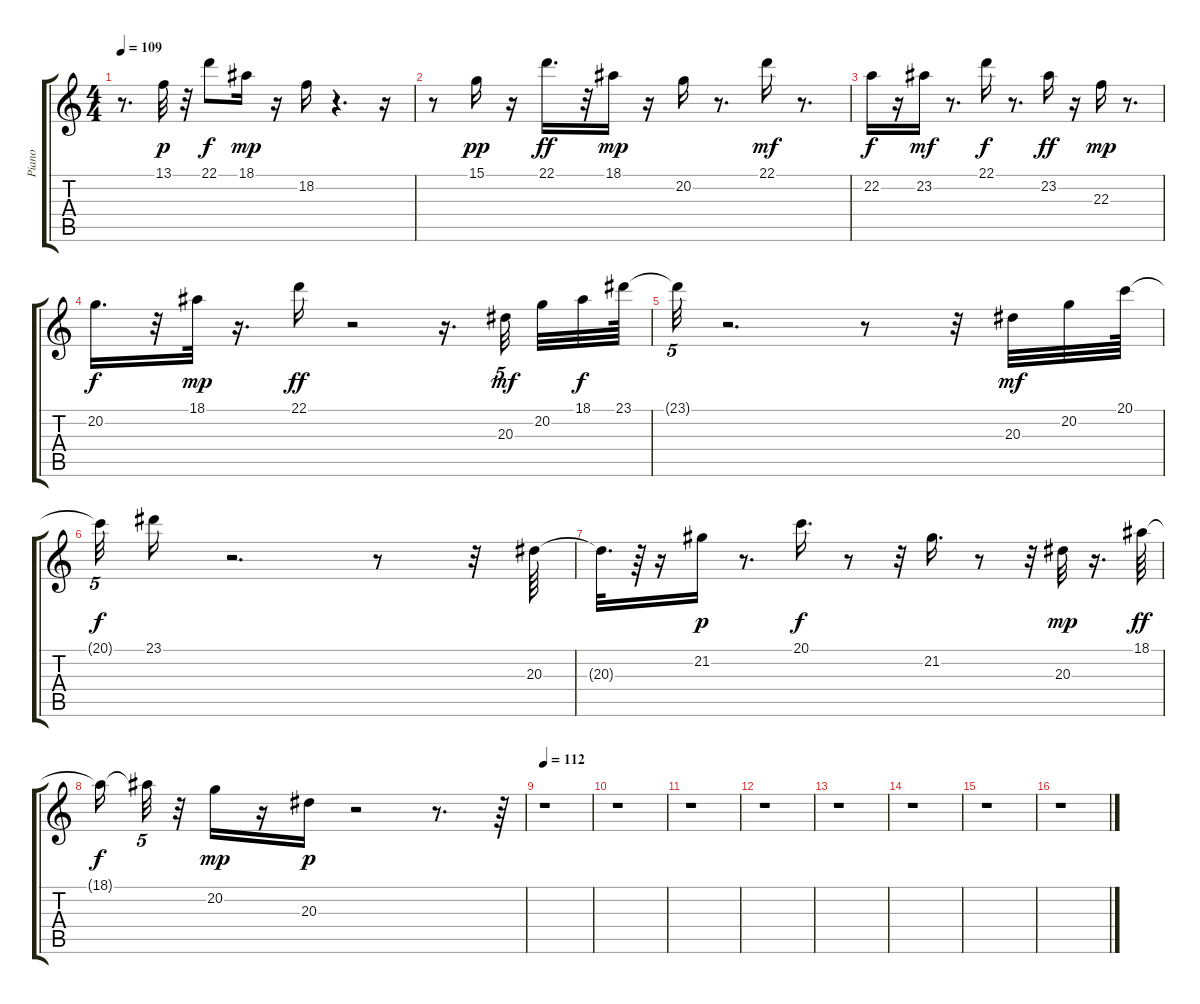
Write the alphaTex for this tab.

\track ("Piano" "Piano") {instrument electricgrandpiano}
\staff {score tabs}
\tuning (E4 B3 G3 D3 A2 E2) {hide}
\ts (4 4)
\tempo 109
\clef g2
\ks c
r.8{d dy f} 13.1.32{dy p} r.32 22.1.8{dy f} 18.1.16{dy mp} r.16 18.2.16 r.4{d} r.16 |
r.8 15.1.16{dy pp} r.16 22.1.16{d dy ff} r.32 18.1.16{dy mp} r.16 20.2.16 r.8{d} 22.1.16{dy mf} r.8{d} |
22.2.16{dy f} r.16 23.2.16{dy mf} r.8{d} 22.1.16{dy f} r.8{d} 23.2.16{dy ff} r.16 22.3.16{dy mp} r.8{d} |
20.2.16{d dy f} r.32 18.1.32{dy mp} r.16{d} 22.1.16{dy ff} r.2 r.16{d} 20.3.32{tu (5 4) dy mf beam splitsecondary} 20.2.32 18.1.32{dy f} 23.1.64 |
23.1{t}.32{tu (5 4)} r.2{d} r.8 r.32 20.3.32{dy mf} 20.2.32 20.1.64 |
20.1{t}.32{tu (5 4) dy f} 23.1.16 r.2{d} r.8 r.32 20.3.64 |
20.3{t}.32{d} r.64 r.16 21.2.16{dy p} r.8{d} 20.1.16{d dy f} r.8 r.32 21.2.16{d} r.8 r.32 20.3.32{dy mp} r.16{d} 18.1.64{dy ff} |
18.1{t}.16{dy f} 18.1{t}.32{tu (5 4)} r.32 20.2.16{dy mp} r.16 20.3.16{dy p} r.2 r.8{d} r.64 |
\tempo 112
r.1 |
r.1 |
r.1 |
r.1 |
r.1 |
r.1 |
r.1 |
r.1
